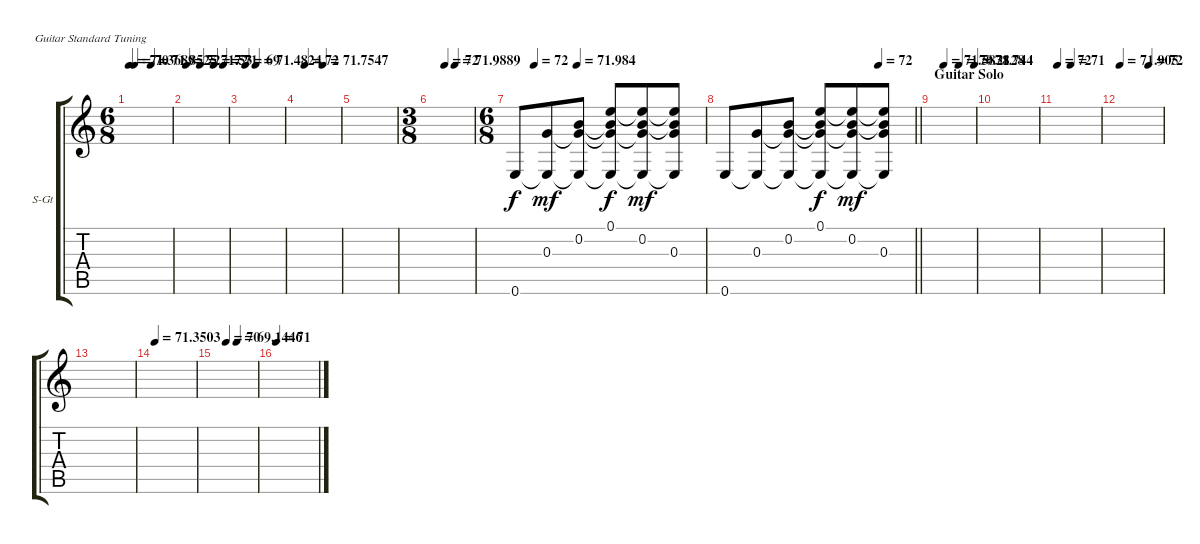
\bracketExtendMode groupsimilarinstruments
\firstSystemTrackNameOrientation horizontal
\otherSystemsTrackNameOrientation horizontal
\track ("Electric clean 1 " "S-Gt") {instrument acousticguitarsteel}
\staff {score tabs}
\tuning (E4 B3 G3 D3 A2 E2)
\ts (6 8)
\tempo
71.3689
\tempo (70 0.125)
\tempo (71.8525 0.525)
\accidentals auto
\clef g2
\ottava regular
\simile none
\ks c
|
\tempo (72 0.01875)
\tempo (71.53 0.35625)
\tempo (72 0.68125)
\tempo (71 0.90625)
|
\tempo (69 0.09375)
\tempo (71.4824 0.3375)
|
\tempo (72 0.1625)
\tempo (71.7547 0.59375)
|
|
\ts (3 8)
\beaming (8 3)
\tempo (72 0.31875)
\tempo (71.9889 0.5625)
|
\ts (6 8)
\beaming (8 3 3)
\tempo (72 0.10625)
\tempo (71.984 0.33125)
0.6.8{dy f} (0.3 0.6{t}).8{dy mf} (0.2 0.6{t} 0.3{t}).8 (0.1 0.6{t} 0.2{t} 0.3{t}).8{dy f} (0.2 0.1{t} 0.6{t} 0.3{t}).8{dy mf} (0.3 0.2{t} 0.1{t} 0.6{t}).8 |
\tempo (72 0.8125)
\barLineRight lightlight
0.6.8 (0.3 0.6{t}).8 (0.2 0.6{t} 0.3{t}).8 (0.1 0.6{t} 0.3{t} 0.2{t}).8{dy f} (0.2 0.6{t} 0.1{t} 0.3{t}).8{dy mf} (0.3 0.6{t} 0.2{t} 0.1{t}).8 |
\section ("" "Guitar Solo")
\tempo (71.5838 0.25625)
\tempo (70.2128 0.61875)
\tempo (71.744 0.99375)
|
|
\tempo (72 0.0125)
\tempo (71 0.325)
|
\tempo
71.905
\tempo (72 0.68125)
|
|
\tempo (71.3503 0.00625)
|
\tempo (70 0.25625)
\tempo (69.1446 0.51875)
|
\tempo 71
